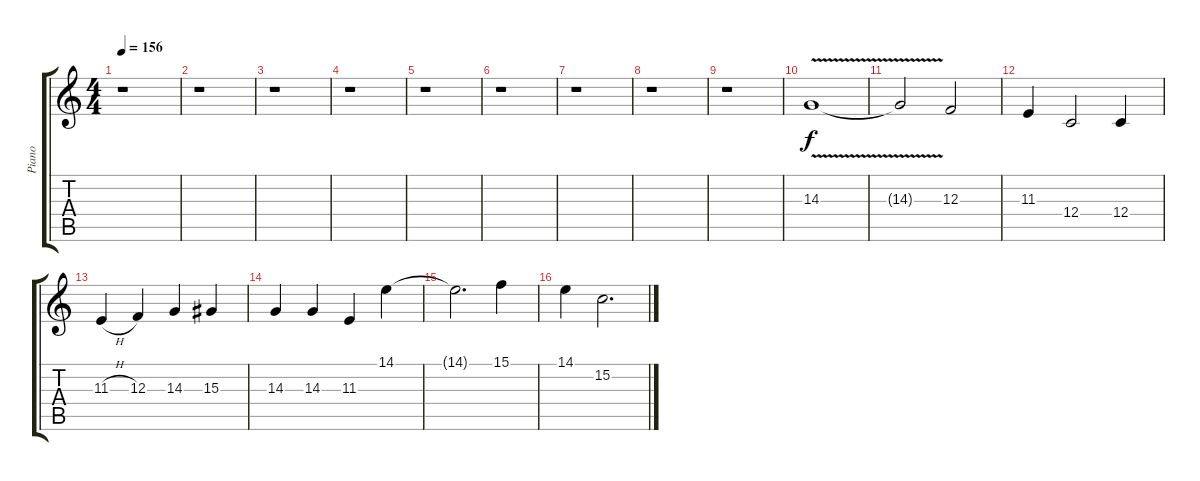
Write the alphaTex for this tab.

\track ("Piano " "Piano ") {instrument acousticgrandpiano}
\staff {score tabs}
\tuning (D4 A3 F3 C3 G2 C2) {hide}
\ts (4 4)
\tempo 156
\clef g2
\ks c
r.1{dy f} |
r.1 |
r.1 |
r.1 |
r.1 |
r.1 |
r.1 |
r.1 |
r.1 |
14.3{v}.1 |
14.3{t}.2 12.3.2 |
11.3.4 12.4.2 12.4.4 |
11.3{h}.4 12.3.4 14.3.4 15.3.4 |
14.3.4 14.3.4 11.3.4 14.1.4 |
14.1{t}.2{d} 15.1.4 |
14.1.4 15.2.2{d}
